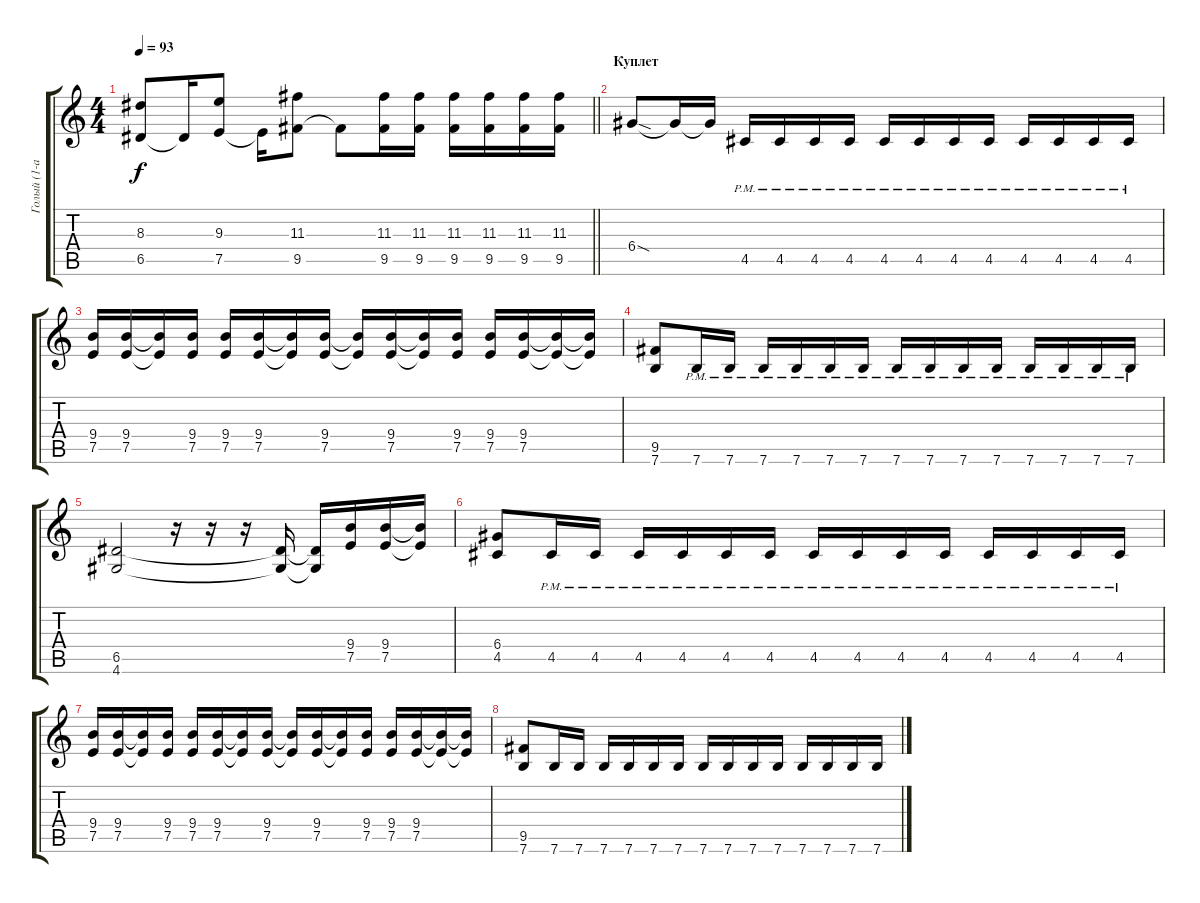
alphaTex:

\track ("Голый (1-ая гитара)" "Голый (1-а") {instrument distortionguitar}
\staff {score tabs}
\tuning (E4 B3 G3 D3 A2 E2) {hide}
\ts (4 4)
\tempo 93
\clef g2
\barLineRight lightlight
\ks c
(8.3 6.5).8{dy f} 6.5{t}.16 (9.3 7.5).8 7.5{t}.16 (11.3 9.5).8 9.5{t}.8 (11.3 9.5).16 (11.3 9.5).16 (11.3 9.5).16 (11.3 9.5).16 (11.3 9.5).16 (11.3 9.5).16 |
\section ("" "Куплет")
6.4{sod}.8 6.4{t}.16 6.4{t}.16 4.5{pm}.16 4.5{pm}.16 4.5{pm}.16 4.5{pm}.16 4.5{pm}.16 4.5{pm}.16 4.5{pm}.16 4.5{pm}.16 4.5{pm}.16 4.5{pm}.16 4.5{pm}.16 4.5{pm}.16 |
(9.4 7.5).16 (9.4 7.5).16 (9.4{t} 7.5{t}).16 (9.4 7.5).16 (9.4 7.5).16 (9.4 7.5).16 (9.4{t} 7.5{t}).16 (9.4 7.5).16 (9.4{t} 7.5{t}).16 (9.4 7.5).16 (9.4{t} 7.5{t}).16 (9.4 7.5).16 (9.4 7.5).16 (9.4 7.5).16 (9.4{t} 7.5{t}).16 (9.4{t} 7.5{t}).16 |
(9.5 7.6).8 7.6{pm}.16 7.6{pm}.16 7.6{pm}.16 7.6{pm}.16 7.6{pm}.16 7.6{pm}.16 7.6{pm}.16 7.6{pm}.16 7.6{pm}.16 7.6{pm}.16 7.6{pm}.16 7.6{pm}.16 7.6{pm}.16 7.6{pm}.16 |
(6.5 4.6).2 r.16 r.16 r.16 (6.5{t} 4.6{t}).16 (6.5{t} 4.6{t}).16 (9.4 7.5).16 (9.4 7.5).16 (9.4{t} 7.5{t}).16 |
(6.4 4.5).8 4.5{pm}.16 4.5{pm}.16 4.5{pm}.16 4.5{pm}.16 4.5{pm}.16 4.5{pm}.16 4.5{pm}.16 4.5{pm}.16 4.5{pm}.16 4.5{pm}.16 4.5{pm}.16 4.5{pm}.16 4.5{pm}.16 4.5{pm}.16 |
(9.4 7.5).16 (9.4 7.5).16 (9.4{t} 7.5{t}).16 (9.4 7.5).16 (9.4 7.5).16 (9.4 7.5).16 (9.4{t} 7.5{t}).16 (9.4 7.5).16 (9.4{t} 7.5{t}).16 (9.4 7.5).16 (9.4{t} 7.5{t}).16 (9.4 7.5).16 (9.4 7.5).16 (9.4 7.5).16 (9.4{t} 7.5{t}).16 (9.4{t} 7.5{t}).16 |
(9.5 7.6).8 7.6.16 7.6.16 7.6.16 7.6.16 7.6.16 7.6.16 7.6.16 7.6.16 7.6.16 7.6.16 7.6.16 7.6.16 7.6.16 7.6.16
